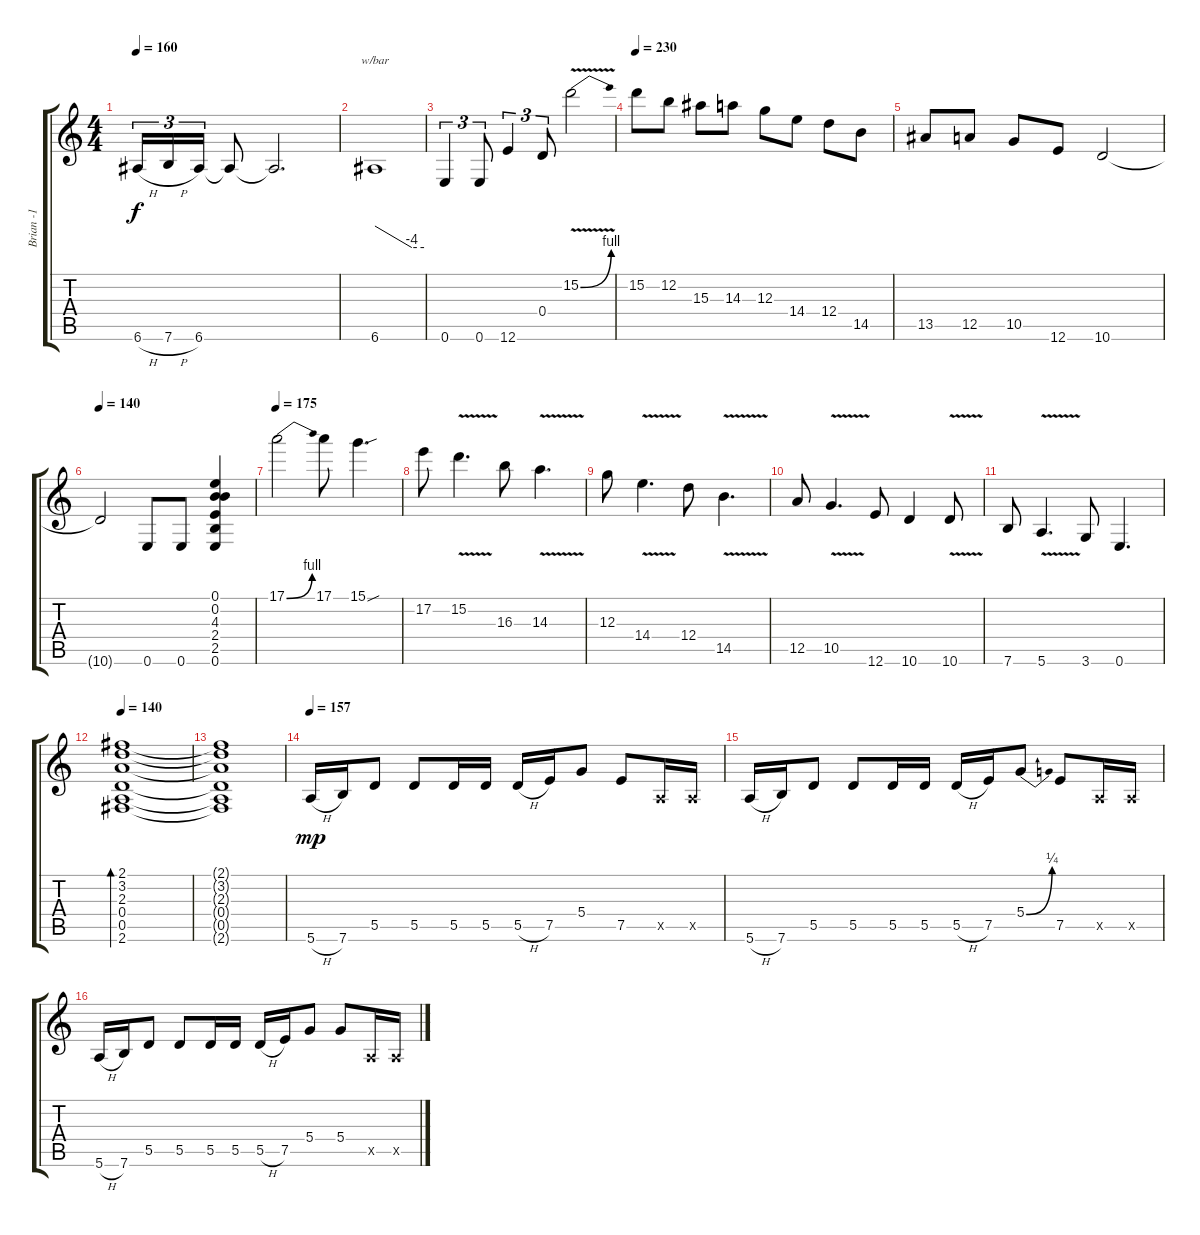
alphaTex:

\track ("Brian -1" "Brian -1") {instrument overdrivenguitar}
\staff {score tabs}
\tuning (E4 B3 G3 D3 A2 E2) {hide}
\ts (4 4)
\tempo 160
\clef g2
\ks c
6.6{h}.16{tu (3 2) dy f} 7.6{h}.16{tu (3 2)} 6.6.16{tu (3 2)} 6.6{t}.8 6.6{t}.2{d} |
6.6.1{tbe (custom default 0 0 45 -16 60 -16)} |
0.6.4{tu (3 2)} 0.6.8{tu (3 2)} 12.6.4{tu (3 2)} 0.4.8{tu (3 2)} 15.2{be (bend 0 0 60 4) v}.2 |
\tempo 230
15.2.8 12.2.8 15.3.8 14.3.8 12.3.8 14.4.8 12.4.8 14.5.8 |
13.5.8 12.5.8 10.5.8 12.6.8 10.6.2 |
\tempo 140
10.6{t}.2 0.6.8 0.6.8 (0.1 0.2 4.3 2.4 2.5 0.6).4 |
\tempo 175
17.1{be (bend 0 0 60 4)}.2 17.1.8 15.1{sou}.4{d} |
17.2.8 15.2{v}.4{d} 16.3.8 14.3{v}.4{d} |
12.3.8 14.4{v}.4{d} 12.4.8 14.5{v}.4{d} |
12.5.8 10.5{v}.4{d} 12.6.8 10.6.4 10.6{v}.8 |
7.6.8 5.6{v}.4{d} 3.6.8 0.6.4{d} |
\tempo 140
(2.1 3.2 2.3 0.4 0.5 2.6).1{bd 240} |
(2.1{t} 3.2{t} 2.3{t} 0.4{t} 0.5{t} 2.6{t}).1 |
\tempo 157
5.6{h}.16{dy mp instrument overdrivenguitar} 7.6.16 5.5.8 5.5.8 5.5.16 5.5.16 5.5{h}.16 7.5.16 5.4.8 7.5.8 0.5{x}.16 0.5{x}.16 |
5.6{h}.16 7.6.16 5.5.8 5.5.8 5.5.16 5.5.16 5.5{h}.16 7.5.16 5.4{be (bend 0 0 60 1)}.8 7.5.8 0.5{x}.16 0.5{x}.16 |
5.6{h}.16 7.6.16 5.5.8 5.5.8 5.5.16 5.5.16 5.5{h}.16 7.5.16 5.4.8 5.4.8 0.5{x}.16 0.5{x}.16
